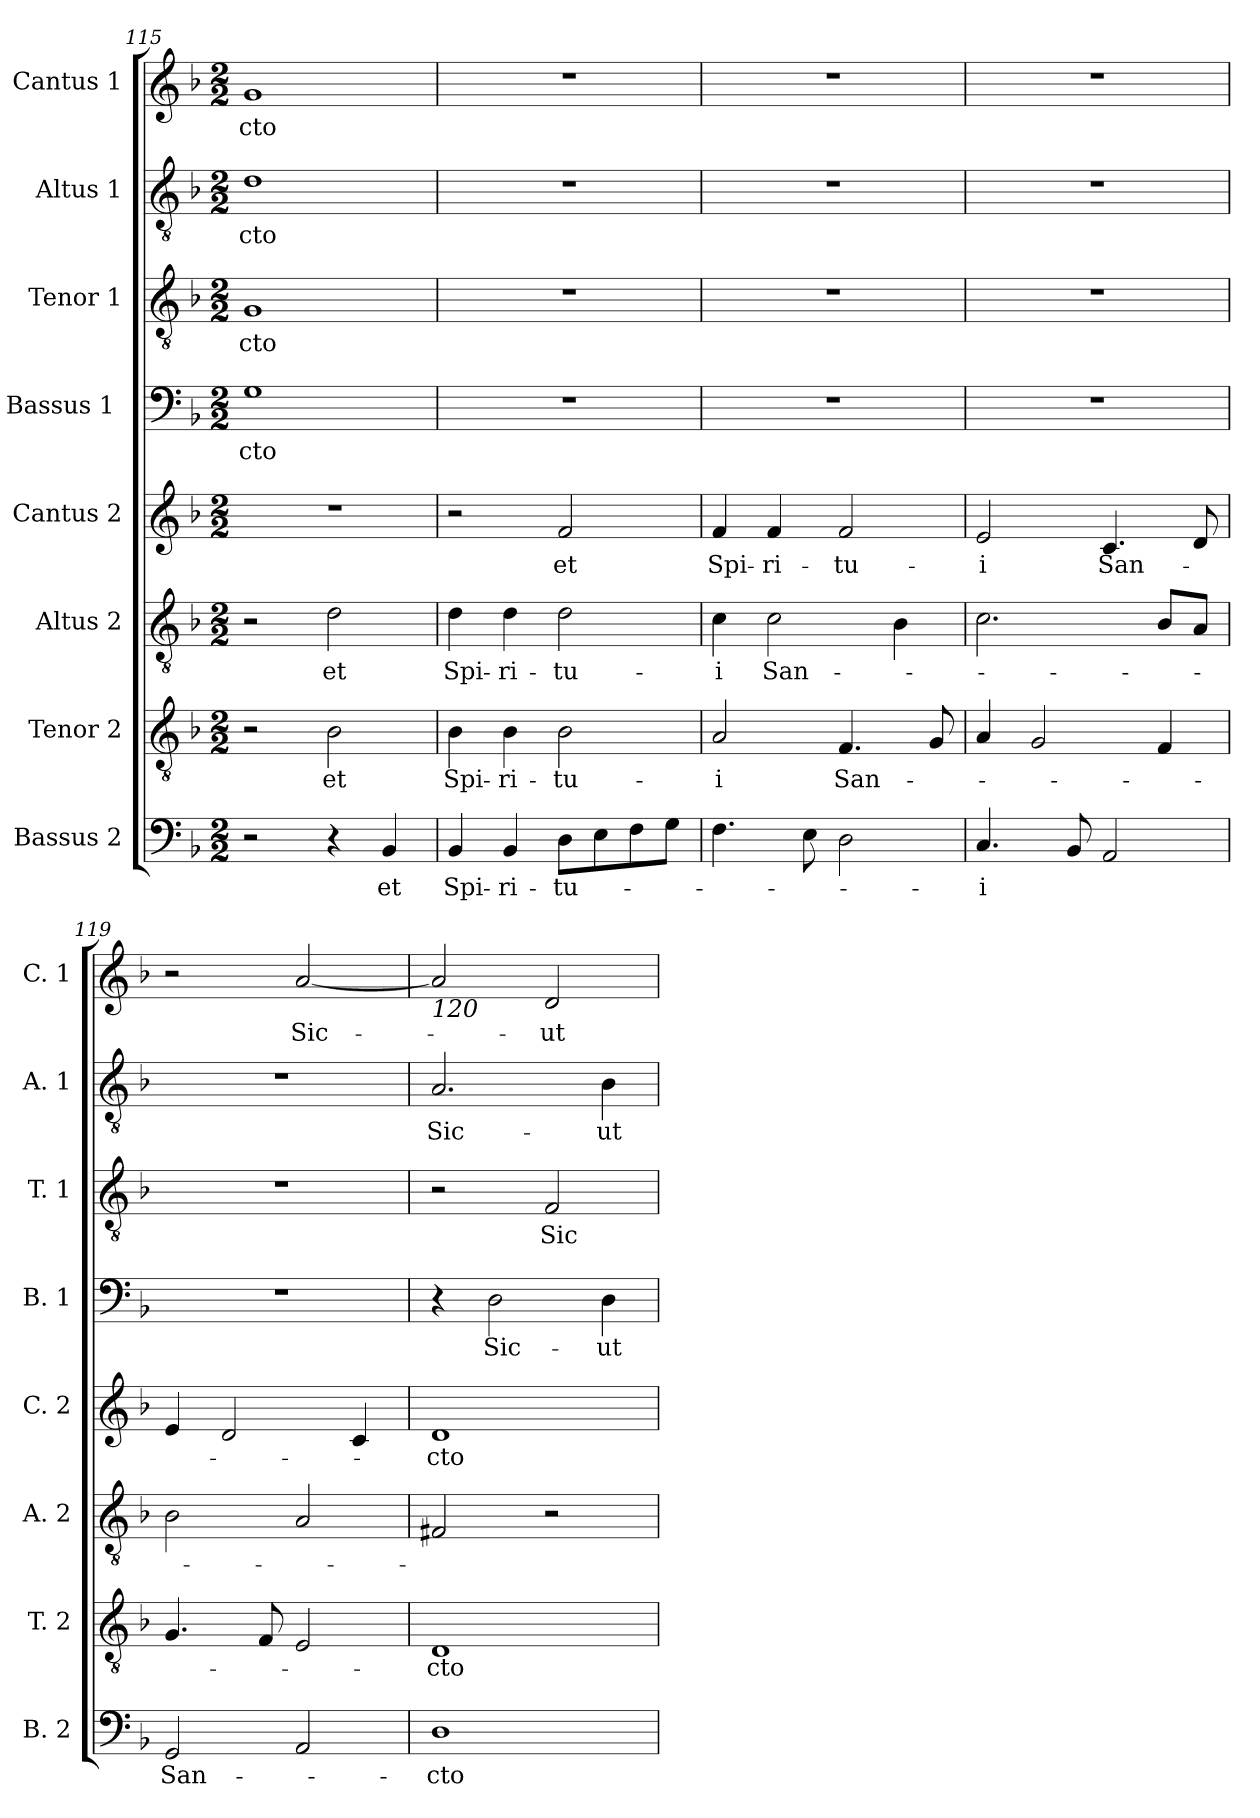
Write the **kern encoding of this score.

**kern	**text	**kern	**text	**kern	**text	**kern	**text	**kern	**text	**kern	**text	**kern	**text	**kern	**text
*part8	*part8	*part7	*part7	*part6	*part6	*part5	*part5	*part4	*part4	*part3	*part3	*part2	*part2	*part1	*part1
*staff8	*staff8	*staff7	*staff7	*staff6	*staff6	*staff5	*staff5	*staff4	*staff4	*staff3	*staff3	*staff2	*staff2	*staff1	*staff1
*I"Bassus 2	*	*I"Tenor 2	*	*I"Altus 2	*	*I"Cantus 2	*	*I"Bassus 1 	*	*I"Tenor 1	*	*I"Altus 1	*	*I"Cantus 1	*
*I'B. 2	*	*I'T. 2	*	*I'A. 2	*	*I'C. 2	*	*I'B. 1	*	*I'T. 1	*	*I'A. 1	*	*I'C. 1	*
*clefF4	*	*clefGv2	*	*clefGv2	*	*clefG2	*	*clefF4	*	*clefGv2	*	*clefGv2	*	*clefG2	*
*k[b-]	*	*k[b-]	*	*k[b-]	*	*k[b-]	*	*k[b-]	*	*k[b-]	*	*k[b-]	*	*k[b-]	*
*F:	*	*F:	*	*F:	*	*F:	*	*F:	*	*F:	*	*F:	*	*F:	*
*M2/2	*	*M2/2	*	*M2/2	*	*M2/2	*	*M2/2	*	*M2/2	*	*M2/2	*	*M2/2	*
=115	=115	=115	=115	=115	=115	=115	=115	=115	=115	=115	=115	=115	=115	=115	=115
2r	.	2r	.	2r	.	1r	.	1G	cto	1G	cto	1d	cto	1g	cto
4r	.	2B-\	et	2d\	et	.	.	.	.	.	.	.	.	.	.
4BB-/	et	.	.	.	.	.	.	.	.	.	.	.	.	.	.
=116	=116	=116	=116	=116	=116	=116	=116	=116	=116	=116	=116	=116	=116	=116	=116
4BB-/	Spi-	4B-\	Spi-	4d\	Spi-	2r	.	1r	.	1r	.	1r	.	1r	.
4BB-/	ri-	4B-\	ri-	4d\	ri-	.	.	.	.	.	.	.	.	.	.
8D\L	tu-	2B-\	tu-	2d\	tu-	2f/	et	.	.	.	.	.	.	.	.
8E\	.	.	.	.	.	.	.	.	.	.	.	.	.	.	.
8F\	.	.	.	.	.	.	.	.	.	.	.	.	.	.	.
8G\J	.	.	.	.	.	.	.	.	.	.	.	.	.	.	.
=117	=117	=117	=117	=117	=117	=117	=117	=117	=117	=117	=117	=117	=117	=117	=117
4.F\	.	2A/	i	4c\	i	4f/	Spi-	1r	.	1r	.	1r	.	1r	.
.	.	.	.	2c\	San-	4f/	ri-	.	.	.	.	.	.	.	.
8E\	.	.	.	.	.	.	.	.	.	.	.	.	.	.	.
2D\	.	4.F/	San-	.	.	2f/	tu-	.	.	.	.	.	.	.	.
.	.	.	.	4B-\	.	.	.	.	.	.	.	.	.	.	.
.	.	8G/	.	.	.	.	.	.	.	.	.	.	.	.	.
=118	=118	=118	=118	=118	=118	=118	=118	=118	=118	=118	=118	=118	=118	=118	=118
4.C/	i	4A/	.	2.c\	.	2e/	i	1r	.	1r	.	1r	.	1r	.
.	.	2G/	.	.	.	.	.	.	.	.	.	.	.	.	.
8BB-/	.	.	.	.	.	.	.	.	.	.	.	.	.	.	.
2AA/	.	.	.	.	.	4.c/	San-	.	.	.	.	.	.	.	.
.	.	4F/	.	8B-/L	.	.	.	.	.	.	.	.	.	.	.
.	.	.	.	8A/J	.	8d/	.	.	.	.	.	.	.	.	.
=119	=119	=119	=119	=119	=119	=119	=119	=119	=119	=119	=119	=119	=119	=119	=119
2GG/	San-	4.G/	.	2B-\	.	4e/	.	1r	.	1r	.	1r	.	2r	.
.	.	.	.	.	.	2d/	.	.	.	.	.	.	.	.	.
.	.	8F/	.	.	.	.	.	.	.	.	.	.	.	.	.
2AA/	.	2E/	.	2A/	.	.	.	.	.	.	.	.	.	[2a/	Sic-
.	.	.	.	.	.	4c/	.	.	.	.	.	.	.	.	.
=120	=120	=120	=120	=120	=120	=120	=120	=120	=120	=120	=120	=120	=120	=120	=120
!	!	!	!	!	!	!	!	!	!	!	!	!	!	!LO:TX:b:i:t=120	!
1D	cto	1D	cto	2F#X/	.	1d	cto	4r	.	2r	.	2.A/	Sic-	2a/]	.
.	.	.	.	.	.	.	.	2D\	Sic-	.	.	.	.	.	.
.	.	.	.	2r	.	.	.	.	.	2F/	Sic-	.	.	2d/	ut
.	.	.	.	.	.	.	.	4D\	ut	.	.	4B-\	ut	.	.
=	=	=	=	=	=	=	=	=	=	=	=	=	=	=	=
*-	*-	*-	*-	*-	*-	*-	*-	*-	*-	*-	*-	*-	*-	*-	*-
